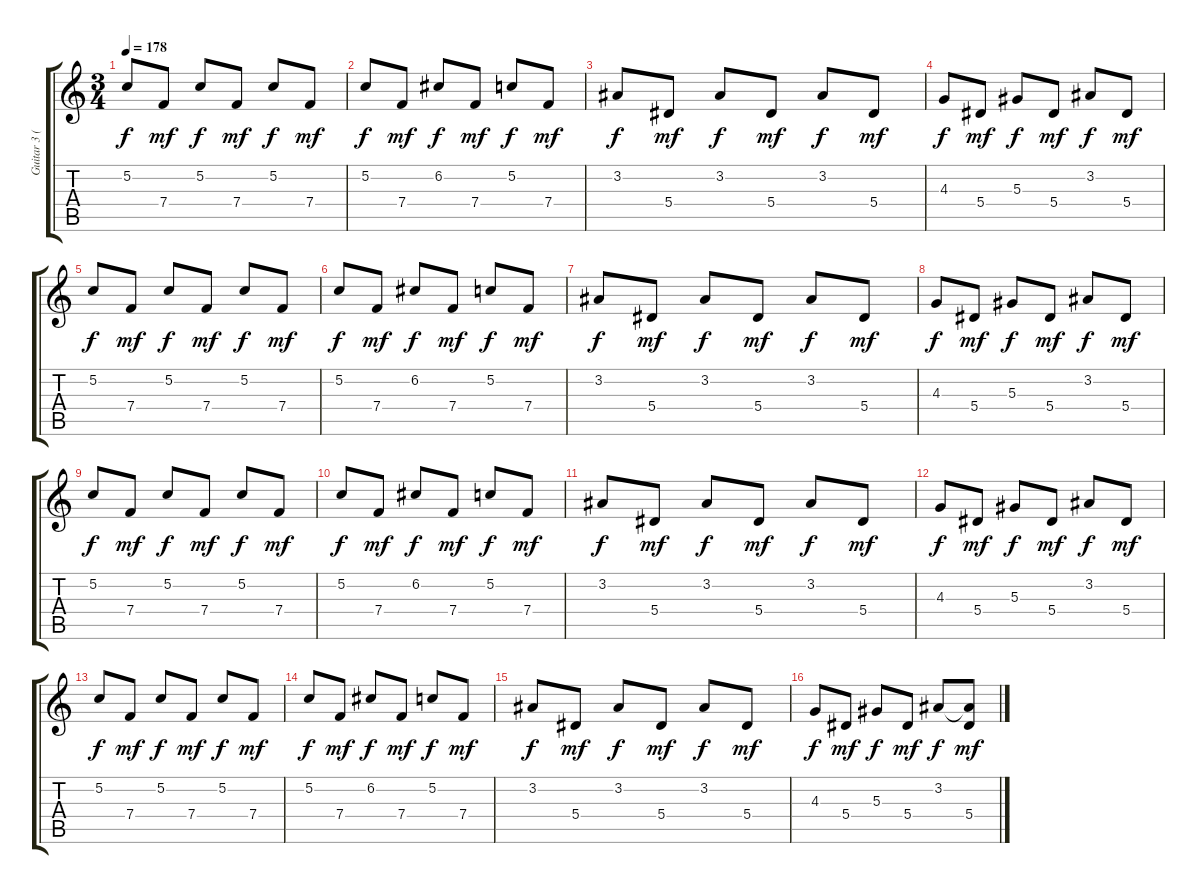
\track ("Guitar 3 (Rhytm)" "Guitar 3 (") {instrument distortionguitar}
\staff {score tabs}
\tuning (C4 G3 Eb3 Bb2 F2 C2) {hide}
\ts (3 4)
\tempo 178
\clef g2
\ks c
5.2.8{dy f volume 14 balance 13 instrument acousticguitarsteel} 7.4.8{dy mf} 5.2.8{dy f} 7.4.8{dy mf} 5.2.8{dy f} 7.4.8{dy mf} |
5.2.8{dy f} 7.4.8{dy mf} 6.2.8{dy f} 7.4.8{dy mf} 5.2.8{dy f} 7.4.8{dy mf} |
3.2.8{dy f} 5.4.8{dy mf} 3.2.8{dy f} 5.4.8{dy mf} 3.2.8{dy f} 5.4.8{dy mf} |
4.3.8{dy f} 5.4.8{dy mf} 5.3.8{dy f} 5.4.8{dy mf} 3.2.8{dy f} 5.4.8{dy mf} |
5.2.8{dy f} 7.4.8{dy mf} 5.2.8{dy f} 7.4.8{dy mf} 5.2.8{dy f} 7.4.8{dy mf} |
5.2.8{dy f} 7.4.8{dy mf} 6.2.8{dy f} 7.4.8{dy mf} 5.2.8{dy f} 7.4.8{dy mf} |
3.2.8{dy f} 5.4.8{dy mf} 3.2.8{dy f} 5.4.8{dy mf} 3.2.8{dy f} 5.4.8{dy mf} |
4.3.8{dy f} 5.4.8{dy mf} 5.3.8{dy f} 5.4.8{dy mf} 3.2.8{dy f} 5.4.8{dy mf} |
5.2.8{dy f} 7.4.8{dy mf} 5.2.8{dy f} 7.4.8{dy mf} 5.2.8{dy f} 7.4.8{dy mf} |
5.2.8{dy f} 7.4.8{dy mf} 6.2.8{dy f} 7.4.8{dy mf} 5.2.8{dy f} 7.4.8{dy mf} |
3.2.8{dy f} 5.4.8{dy mf} 3.2.8{dy f} 5.4.8{dy mf} 3.2.8{dy f} 5.4.8{dy mf} |
4.3.8{dy f} 5.4.8{dy mf} 5.3.8{dy f} 5.4.8{dy mf} 3.2.8{dy f} 5.4.8{dy mf} |
5.2.8{dy f} 7.4.8{dy mf} 5.2.8{dy f} 7.4.8{dy mf} 5.2.8{dy f} 7.4.8{dy mf} |
5.2.8{dy f} 7.4.8{dy mf} 6.2.8{dy f} 7.4.8{dy mf} 5.2.8{dy f} 7.4.8{dy mf} |
3.2.8{dy f} 5.4.8{dy mf} 3.2.8{dy f} 5.4.8{dy mf} 3.2.8{dy f} 5.4.8{dy mf} |
4.3.8{dy f} 5.4.8{dy mf} 5.3.8{dy f} 5.4.8{dy mf} 3.2.8{dy f} (3.2{t} 5.4).8{dy mf}
